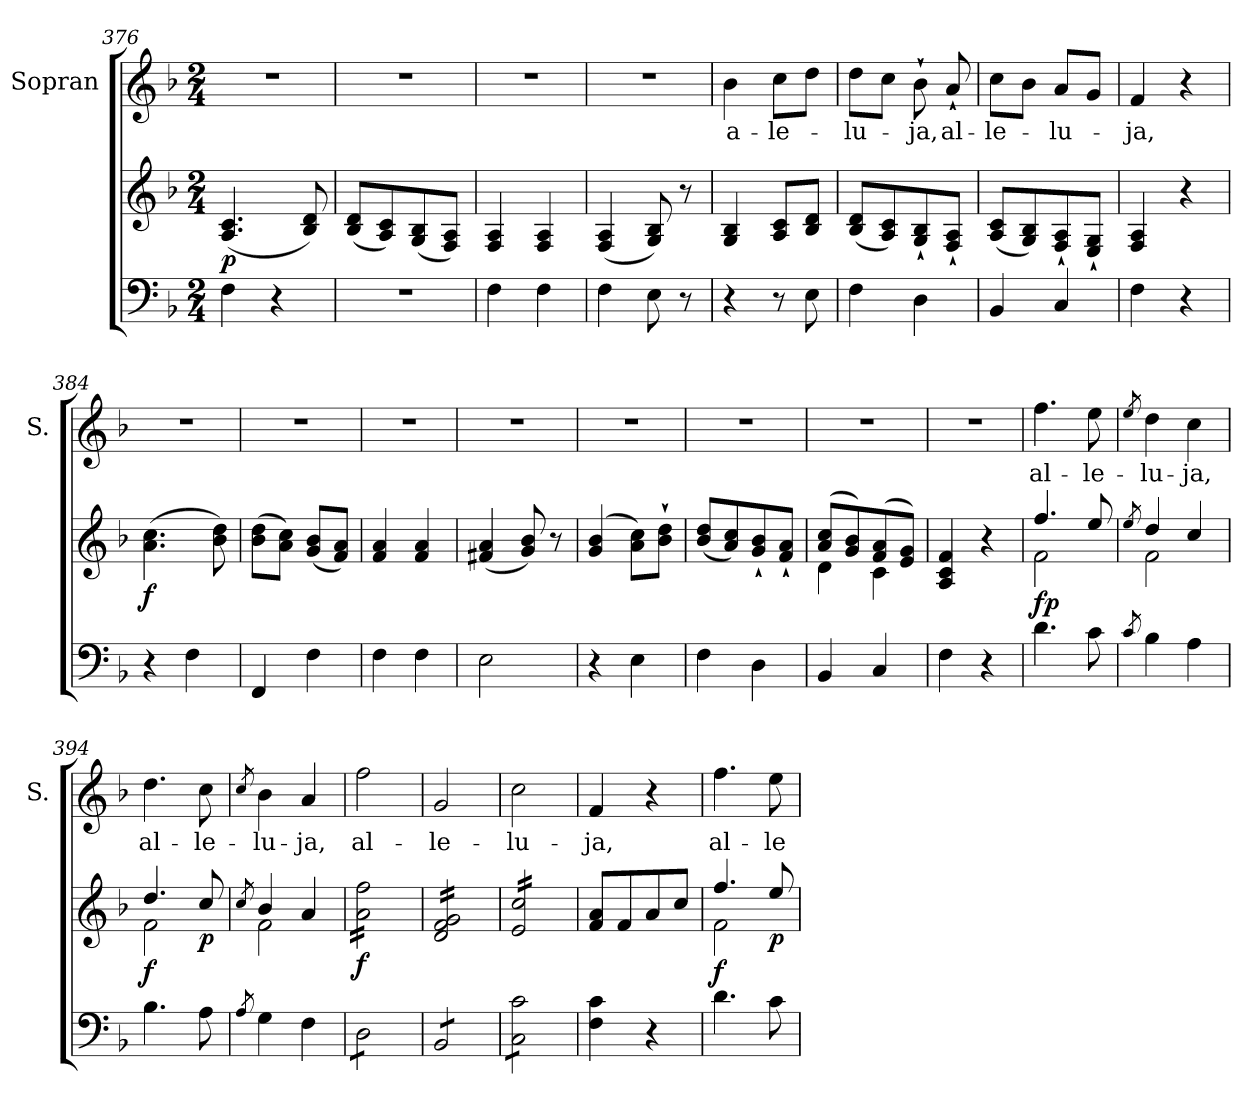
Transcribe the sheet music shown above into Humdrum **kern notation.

**kern	**kern	**dynam	**kern	**text
*part2	*part2	*part2	*part1	*part1
*staff3	*staff2	*staff2/3	*staff1	*staff1
*	*	*	*I"Sopran	*
*	*	*	*I'S.	*
*clefF4	*clefG2	*	*clefG2	*
*k[b-]	*k[b-]	*	*k[b-]	*
*F:	*F:	*	*F:	*
*M2/4	*M2/4	*	*M2/4	*
=376	=376	=376	=376	=376
!	!	!LO:DY:b	!	!
4F\	(<4.A/ 4.c/	p	2r	.
4r	.	.	.	.
.	8B-/ 8d/)	.	.	.
=377	=377	=377	=377	=377
2r	(<8B-/ 8d/L	.	2r	.
.	8A/ 8c/)	.	.	.
.	(<8G/ 8B-/	.	.	.
.	8F/ 8A/J)	.	.	.
=378	=378	=378	=378	=378
4F\	4F/ 4A/	.	2r	.
4F\	4F/ 4A/	.	.	.
=379	=379	=379	=379	=379
4F\	(<4F/ 4A/	.	2r	.
8E\	8G/ 8B-/)	.	.	.
8r	8r	.	.	.
=380	=380	=380	=380	=380
!	!	!	!	!LO:LY:b
4r	4G/ 4B-/	.	4b-\	a-
!	!	!	!	!LO:LY:b
8r	8A/ 8c/L	.	8cc\L	-le-
8E\	8B-/ 8d/J	.	8dd\J	.
!!LO:PB:g=z
=381	=381	=381	=381	=381
!	!	!	!	!LO:LY:b
4F\	(<8B-/ 8d/L	.	8dd\L	-lu-
.	8A/ 8c/)	.	8cc\J	.
!	!	!	!	!LO:LY:b
4D\	8G/`< 8B-/`<	.	8b-`>\	-ja,
!	!	!	!	!LO:LY:b
.	8F/`< 8A/`<J	.	8a`>/	al-
=382	=382	=382	=382	=382
!	!	!	!	!LO:LY:b
4BB-/	(<8A/ 8c/L	.	8cc\L	-le-
.	8G/ 8B-/)	.	8b-\J	.
!	!	!	!	!LO:LY:b
4C/	8F/`< 8A/`<	.	8a/L	-lu-
.	8E/`< 8G/`<J	.	8g/J	.
=383	=383	=383	=383	=383
!	!	!	!	!LO:LY:b
4F\	4F/ 4A/	.	4f/	-ja,
4r	4r	.	4r	.
=384	=384	=384	=384	=384
!	!	!LO:DY:b	!	!
4r	(>4.a\ 4.cc\	f	2r	.
4F\	.	.	.	.
.	8b-\ 8dd\)	.	.	.
=385	=385	=385	=385	=385
4FF/	(>8b-\ 8dd\L	.	2r	.
.	8a\ 8cc\J)	.	.	.
4F\	(<8g/ 8b-/L	.	.	.
.	8f/ 8a/J)	.	.	.
=386	=386	=386	=386	=386
4F\	4f/ 4a/	.	2r	.
4F\	4f/ 4a/	.	.	.
=387	=387	=387	=387	=387
2E\	(<4f#X/ 4a/	.	2r	.
.	8g/ 8b-/)	.	.	.
.	8r	.	.	.
=388	=388	=388	=388	=388
4r	(4g/ 4b-/	.	2r	.
4E\	8a\ 8cc\L)	.	.	.
.	8b-\`> 8dd\`>J	.	.	.
=389	=389	=389	=389	=389
4F\	(<8b-/ 8dd/L	.	2r	.
.	8a/ 8cc/)	.	.	.
4D\	8g/`< 8b-/`<	.	.	.
.	8f/`< 8a/`<J	.	.	.
!!LO:LB:g=z
=390	=390	=390	=390	=390
*	*^	*	*	*
4BB-/	(>8a/ 8cc/L	4d\	.	2r	.
.	8g/ 8b-/)	.	.	.	.
4C/	(>8f/ 8a/	4c\	.	.	.
.	8e/ 8g/J)	.	.	.	.
*	*v	*v	*	*	*
=391	=391	=391	=391	=391
4F\	4A/ 4c/ 4f/	.	2r	.
4r	4r	.	.	.
=392	=392	=392	=392	=392
*	*^	*	*	*
!	!	!	!LO:DY:b	!	!LO:LY:b
4.d\	4.ff/	2f\	fp	4.ff\	al-
!	!	!	!	!	!LO:LY:b
8c\	8ee/	.	.	8ee\	-le-
=393	=393	=393	=393	=393	=393
8qc/	8qee/	.	.	8qee/	.
!	!	!	!	!	!LO:LY:b
4B-\	4dd/	2f\	.	4dd\	-lu-
!	!	!	!	!	!LO:LY:b
4A\	4cc/	.	.	4cc\	-ja,
=394	=394	=394	=394	=394	=394
!	!	!	!LO:DY:b	!	!LO:LY:b
4.B-\	4.dd/	2f\	f	4.dd\	al-
!	!	!	!LO:DY:b	!	!LO:LY:b
8A\	8cc/	.	p	8cc\	-le-
=395	=395	=395	=395	=395	=395
8qA/	8qcc/	.	.	8qcc/	.
!	!	!	!	!	!LO:LY:b
4G\	4b-/	2f\	.	4b-\	-lu-
!	!	!	!	!	!LO:LY:b
4F\	4a/	.	.	4a/	-ja,
*	*v	*v	*	*	*
=396	=396	=396	=396	=396
!	!	!LO:DY:b	!	!LO:LY:b
*tremolo	*	*	*	*
*	*tremolo	*	*	*
8D\L	16a\ 16ff\LL	f	2ff\	al-
.	16a\ 16ff\	.	.	.
8D\	16a\ 16ff\	.	.	.
.	16a\ 16ff\	.	.	.
8D\	16a\ 16ff\	.	.	.
.	16a\ 16ff\	.	.	.
8D\J	16a\ 16ff\	.	.	.
.	16a\ 16ff\JJ	.	.	.
=397	=397	=397	=397	=397
!	!	!	!	!LO:LY:b
8BB-/L	16d/ 16f/ 16g/LL	.	2g/	-le-
.	16d/ 16f/ 16g/	.	.	.
8BB-/	16d/ 16f/ 16g/	.	.	.
.	16d/ 16f/ 16g/	.	.	.
8BB-/	16d/ 16f/ 16g/	.	.	.
.	16d/ 16f/ 16g/	.	.	.
8BB-/J	16d/ 16f/ 16g/	.	.	.
.	16d/ 16f/ 16g/JJ	.	.	.
=398	=398	=398	=398	=398
!	!	!	!	!LO:LY:b
8C\ 8c\L	16e/ 16cc/LL	.	2cc\	-lu-
.	16e/ 16cc/	.	.	.
8C\ 8c\	16e/ 16cc/	.	.	.
.	16e/ 16cc/	.	.	.
8C\ 8c\	16e/ 16cc/	.	.	.
.	16e/ 16cc/	.	.	.
8C\ 8c\J	16e/ 16cc/	.	.	.
*Xtremolo	*	*	*	*
.	16e/ 16cc/JJ	.	.	.
*	*Xtremolo	*	*	*
!!LO:LB:g=z
=399	=399	=399	=399	=399
!	!	!	!	!LO:LY:b
4F\ 4c\	8f/ 8a/L	.	4f/	-ja,
.	8f/	.	.	.
4r	8a/	.	4r	.
.	8cc/J	.	.	.
=400	=400	=400	=400	=400
*	*^	*	*	*
!	!	!	!LO:DY:b	!	!LO:LY:b
4.d\	4.ff/	2f\	f	4.ff\	al-
!	!	!	!LO:DY:b	!	!LO:LY:b
8c\	8ee/	.	p	8ee\	-le-
*	*v	*v	*	*	*
=	=	=	=	=
*-	*-	*-	*-	*-
